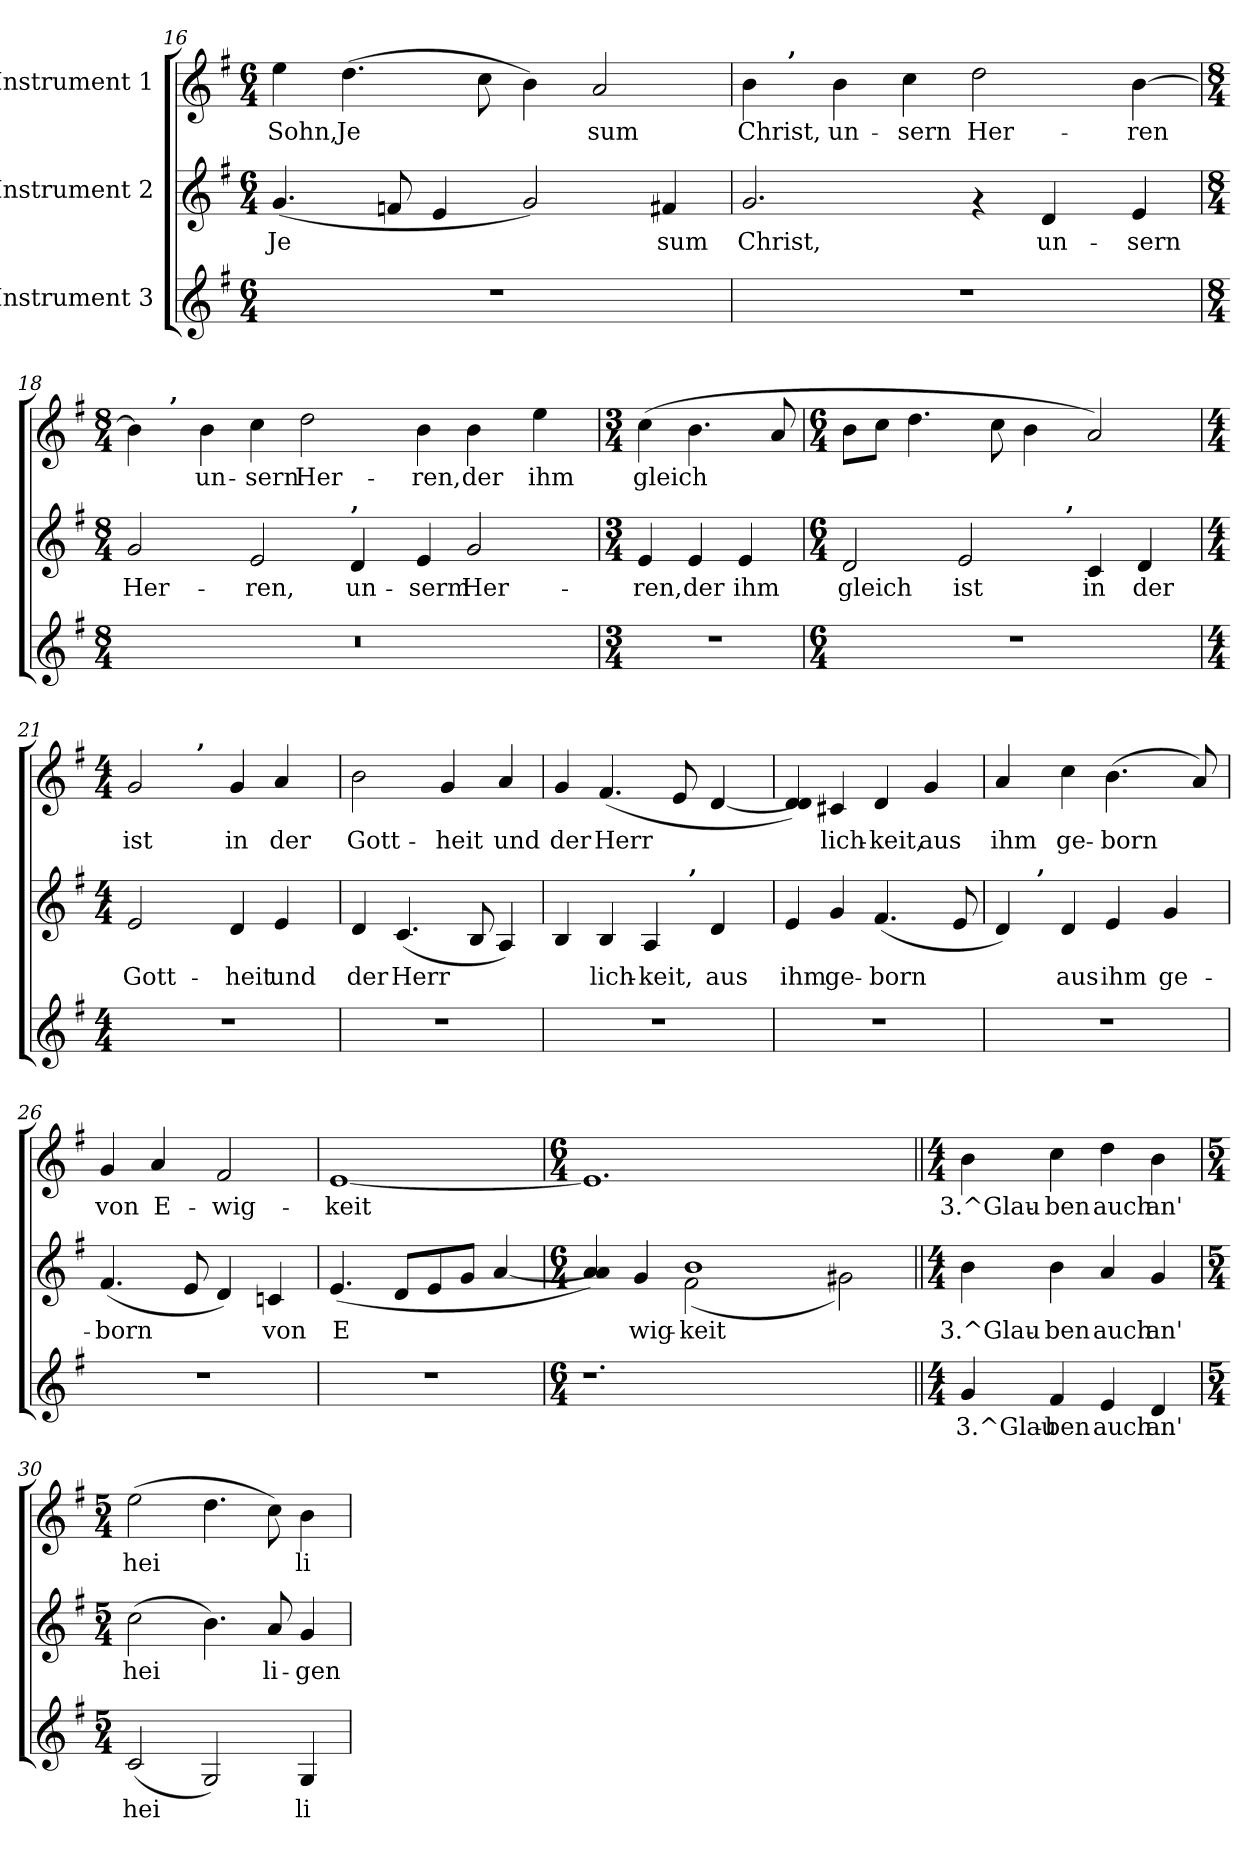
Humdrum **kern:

**kern	**text	**kern	**text	**kern	**text
*part3	*part3	*part2	*part2	*part1	*part1
*staff3	*staff3	*staff2	*staff2	*staff1	*staff1
*I"Instrument 3	*	*I"Instrument 2	*	*I"Instrument 1	*
*clefG2	*	*clefG2	*	*clefG2	*
*k[f#]	*	*k[f#]	*	*k[f#]	*
*G:	*	*G:	*	*G:	*
*M6/4	*	*M6/4	*	*M6/4	*
=16	=16	=16	=16	=16	=16
!	!	!	!LO:LY:b:rj	!	!LO:LY:b:rj
1.r	.	(<4.g/	Je-	4ee\	Sohn,
!	!	!	!	!	!LO:LY:b:rj
.	.	.	.	(>4.dd\	Je-
!	!	!	!LO:LY:b:rj	!	!
.	.	8fn/	--	.	.
!	!	!	!LO:LY:b:rj	!	!
.	.	4e/	--	.	.
!	!	!	!	!	!LO:LY:b:rj
.	.	.	.	8cc\	--
!	!	!	!LO:LY:b:rj	!	!LO:LY:b:rj
.	.	2g/)	--	4b\)	--
!	!	!	!	!	!LO:LY:b:rj
.	.	.	.	2a/	-sum
!	!	!	!LO:LY:b:rj	!	!
.	.	4f#X/	-sum	.	.
=17	=17	=17	=17	=17	=17
!	!	!	!LO:LY:b:rj	!	!LO:LY:b:rj
*	*	*	*	*^	*
1.r	.	2.g/	Christ,	4b\	8ryy	Christ,
!	!	!	!	!	!LO:TX:a:B:t=,	!
.	.	.	.	.	1ryy	.
!	!	!	!	!	!	!LO:LY:b:rj
.	.	.	.	4b\	.	un-
!	!	!	!	!	!	!LO:LY:b:rj
.	.	.	.	4cc\	.	-sern
!	!	!	!	!	!	!LO:LY:b:rj
.	.	4rf	.	2dd\	.	Her-
!	!	!	!LO:LY:b:rj	!	!	!
.	.	4d/	un-	.	.	.
.	.	.	.	.	4.ryy	.
!	!	!	!LO:LY:b:rj	!	!	!LO:LY:b:rj
.	.	4e/	-sern	[<4b\	.	-ren
!!LO:PB:g=z	!!
=18	=18	=18	=18	=18	=18	=18
*M8/4	*	*M8/4	*	*M8/4	*	*
!	!	!	!LO:LY:b:rj	!	!	!LO:LY:b:rj
0r	.	2g/	Her-	4b\]	8ryy	.
.	.	.	.	.	64ryy	.
!	!	!	!	!	!LO:TX:a:B:t=,	!
.	.	.	.	.	1ryy	.
!	!	!	!	!	!	!LO:LY:b:rj
.	.	.	.	4b\	.	un-
!	!	!	!LO:LY:b:rj	!	!	!LO:LY:b:rj
.	.	2e/	-ren,	4cc\	.	-sern
!	!	!	!	!	!	!LO:LY:b:rj
.	.	.	.	2dd\	.	Her-
!	!	!LO:TX:a:B:t=,	!	!	!	!
!	!	!	!LO:LY:b:rj	!	!	!
.	.	4d/	un-	.	.	.
.	.	.	.	.	2ryy	.
!	!	!	!LO:LY:b:rj	!	!	!LO:LY:b:rj
.	.	4e/	-serm	4b\	.	-ren,
!	!	!	!LO:LY:b:rj	!	!	!LO:LY:b:rj
.	.	2g/	Her-	4b\	.	der
.	.	.	.	.	4ryy	.
!	!	!	!	!	!	!LO:LY:b:rj
.	.	.	.	4ee\	.	ihm
.	.	.	.	.	16..ryy	.
*	*	*	*	*v	*v	*
=19	=19	=19	=19	=19	=19
*M3/4	*	*M3/4	*	*M3/4	*
*	*	*	*	*^	*
!	!	!	!LO:LY:b:rj	!	!	!LO:LY:b:rj
*	*	*	*	*v	*v	*
2.r	.	4e/	-ren,	(>4cc\	gleich
!	!	!	!LO:LY:b:rj	!	!LO:LY:b:rj
.	.	4e/	der	4.b\	.
!	!	!	!LO:LY:b:rj	!	!
.	.	4e/	ihm	.	.
!	!	!	!	!	!LO:LY:b:rj
.	.	.	.	8a/	.
=20	=20	=20	=20	=20	=20
*M6/4	*	*M6/4	*	*M6/4	*
!	!	!	!LO:LY:b:rj	!	!LO:LY:b:rj
*	*	*^	*	*	*
1.r	.	2d/	2...ryy	gleich	8b\L	.
!	!	!	!	!	!	!LO:LY:b:rj
.	.	.	.	.	8cc\J	.
!	!	!	!	!	!	!LO:LY:b:rj
.	.	.	.	.	4.dd\	.
!	!	!	!	!LO:LY:b:rj	!	!
.	.	2e/	.	ist	.	.
!	!	!	!	!	!	!LO:LY:b:rj
.	.	.	.	.	8cc\	.
!	!	!	!	!	!	!LO:LY:b:rj
.	.	.	.	.	4b\	.
!	!	!	!LO:TX:a:B:t=,	!	!	!
.	.	.	2ryy	.	.	.
!	!	!	!	!LO:LY:b:rj	!	!LO:LY:b:rj
.	.	4c/	.	in	2a/)	.
!	!	!	!	!LO:LY:b:rj	!	!
.	.	4d/	.	der	.	.
.	.	.	16ryy	.	.	.
*	*	*v	*v	*	*	*
=21	=21	=21	=21	=21	=21
*M4/4	*	*M4/4	*	*M4/4	*
*	*	*^	*	*	*
!	!	!	!	!LO:LY:b:rj	!	!LO:LY:b:rj
*	*	*v	*v	*	*^	*
1r	.	2e/	Gott-	2g/	4ryy	ist
.	.	.	.	.	16.ryy	.
!	!	!	!	!	!LO:TX:a:B:t=,	!
.	.	.	.	.	2ryy	.
!	!	!	!LO:LY:b:rj	!	!	!LO:LY:b:rj
.	.	4d/	-heit	4g/	.	in
!	!	!	!LO:LY:b:rj	!	!	!LO:LY:b:rj
.	.	4e/	und	4a/	.	der
.	.	.	.	.	8ryy	.
.	.	.	.	.	32ryy	.
=22	=22	=22	=22	=22	=22	=22
!	!	!	!LO:LY:b:rj	!	!	!LO:LY:b:rj
*	*	*	*	*v	*v	*
1r	.	4d/	der	2b\	Gott-
!	!	!	!LO:LY:b:rj	!	!
.	.	(<4.c/	Herr-	.	.
!	!	!	!	!	!LO:LY:b:rj
.	.	.	.	4g/	-heit
!	!	!	!LO:LY:b:rj	!	!
.	.	8B/	--	.	.
!	!	!	!LO:LY:b:rj	!	!LO:LY:b:rj
.	.	4A/)	--	4a/	und
!!LO:PB:g=z
=23	=23	=23	=23	=23	=23
!	!	!	!LO:LY:b:rj	!	!LO:LY:b:rj
*	*	*^	*	*	*
1r	.	4B/	2ryy	--	4g/	der
!	!	!	!	!LO:LY:b:rj	!	!LO:LY:b:rj
.	.	4B/	.	-lich-	(<4.f#/	Herr-
!	!	!	!	!LO:LY:b:rj	!	!
.	.	4A/	8ryy	-keit,	.	.
!	!	!	!	!	!	!LO:LY:b:rj
.	.	.	32.ryy	.	8e/	--
!	!	!	!LO:TX:a:B:t=,	!	!	!
.	.	.	4ryy	.	.	.
!	!	!	!	!LO:LY:b:rj	!	!LO:LY:b:rj
.	.	4d/	.	aus	[<4d/	--
.	.	.	16ryy	.	.	.
.	.	.	64ryy	.	.	.
=24	=24	=24	=24	=24	=24	=24
!	!	!	!	!LO:LY:b:rj	!	!LO:LY:b:rj
*	*	*v	*v	*	*	*
1r	.	4e/	ihm	4d/ 4d/])	--
!	!	!	!LO:LY:b:rj	!	!LO:LY:b:rj
.	.	4g/	ge-	4c#X/	-lich-
!	!	!	!LO:LY:b:rj	!	!LO:LY:b:rj
.	.	(<4.f#/	-born	4d/	-keit,
!	!	!	!	!	!LO:LY:b:rj
.	.	.	.	4g/	aus
!	!	!	!LO:LY:b:rj	!	!
.	.	8e/	.	.	.
=25	=25	=25	=25	=25	=25
!	!	!	!LO:LY:b:rj	!	!LO:LY:b:rj
*	*	*^	*	*	*
1r	.	4d/)	8ryy	.	4a/	ihm
.	.	.	32ryy	.	.	.
!	!	!	!LO:TX:a:B:t=,	!	!	!
.	.	.	2ryy	.	.	.
!	!	!	!	!LO:LY:b:rj	!	!LO:LY:b:rj
.	.	4d/	.	aus	4cc\	ge-
!	!	!	!	!LO:LY:b:rj	!	!LO:LY:b:rj
.	.	4e/	.	ihm	(>4.b\	-born
.	.	.	4ryy	.	.	.
!	!	!	!	!LO:LY:b:rj	!	!
.	.	4g/	.	ge-	.	.
!	!	!	!	!	!	!LO:LY:b:rj
.	.	.	.	.	8a/)	.
.	.	.	16.ryy	.	.	.
=26	=26	=26	=26	=26	=26	=26
!	!	!	!	!LO:LY:b:rj	!	!LO:LY:b:rj
*	*	*v	*v	*	*	*
1r	.	(<4.f#/	-born	4g/	von
!	!	!	!	!	!LO:LY:b:rj
.	.	.	.	4a/	E-
!	!	!	!LO:LY:b:rj	!	!
.	.	8e/	.	.	.
!	!	!	!LO:LY:b:rj	!	!LO:LY:b:rj
.	.	4d/)	.	2f#/	-wig-
!	!	!	!LO:LY:b:rj	!	!
.	.	4cn/	von	.	.
=27	=27	=27	=27	=27	=27
!	!	!	!LO:LY:b:rj	!	!LO:LY:b:rj
1r	.	(>4.e/	E-	[<1e	-keit
!	!	!	!LO:LY:b:rj	!	!
.	.	8d/L	--	.	.
!	!	!	!LO:LY:b:rj	!	!
.	.	8e/	--	.	.
!	!	!	!LO:LY:b:rj	!	!
.	.	8g/J	--	.	.
!	!	!	!LO:LY:b:rj	!	!
.	.	[<4a/	--	.	.
=28	=28	=28	=28	=28	=28
*M6/4	*	*M6/4	*	*M6/4	*
!	!	!	!LO:LY:b:rj	!	!LO:LY:b:rj
*	*	*^	*	*	*
1.r	.	4a/ 4a/])	2ryy	--	1.e]	.
!	!	!	!	!LO:LY:b:rj	!	!
.	.	4g/	.	-wig-	.	.
!	!	!	!	!LO:LY:b:rj	!	!
.	.	1b	(<2f#\	-keit	.	.
.	.	.	1ryy	.	.	.
!	!	!	!	!LO:LY:b:rj	!	!
2ryy	.	2g#X\)	.	.	2ryy	.
*	*	*v	*v	*	*	*
!!LO:LB:g=z
=29||	=29||	=29||	=29||	=29||	=29||
*M4/4	*	*M4/4	*	*M4/4	*
!	!LO:LY:b:rj	!	!LO:LY:b:rj	!	!LO:LY:b:rj
4g/	3.^Glau-	4b\	3.^Glau-	4b\	3.^Glau-
!	!LO:LY:b:rj	!	!LO:LY:b:rj	!	!LO:LY:b:rj
4f#/	-ben	4b\	-ben	4cc\	-ben
!	!LO:LY:b:rj	!	!LO:LY:b:rj	!	!LO:LY:b:rj
4e/	auch	4a/	auch	4dd\	auch
!	!LO:LY:b:rj	!	!LO:LY:b:rj	!	!LO:LY:b:rj
4d/	an'	4g/	an'	4b\	an'
=30	=30	=30	=30	=30	=30
*M5/4	*	*M5/4	*	*M5/4	*
!	!LO:LY:b:rj	!	!LO:LY:b:rj	!	!LO:LY:b:rj
(<2c/	hei-	(>2cc\	hei-	(>2ee\	hei-
!	!LO:LY:b:rj	!	!LO:LY:b:rj	!	!LO:LY:b:rj
2G/)	--	4.b\)	--	4.dd\	--
!	!	!	!LO:LY:b:rj	!	!LO:LY:b:rj
.	.	8a/	-li-	8cc\)	--
!	!LO:LY:b:rj	!	!LO:LY:b:rj	!	!LO:LY:b:rj
4G/	-li-	4g/	-gen	4b\	-li-
=	=	=	=	=	=
*-	*-	*-	*-	*-	*-
